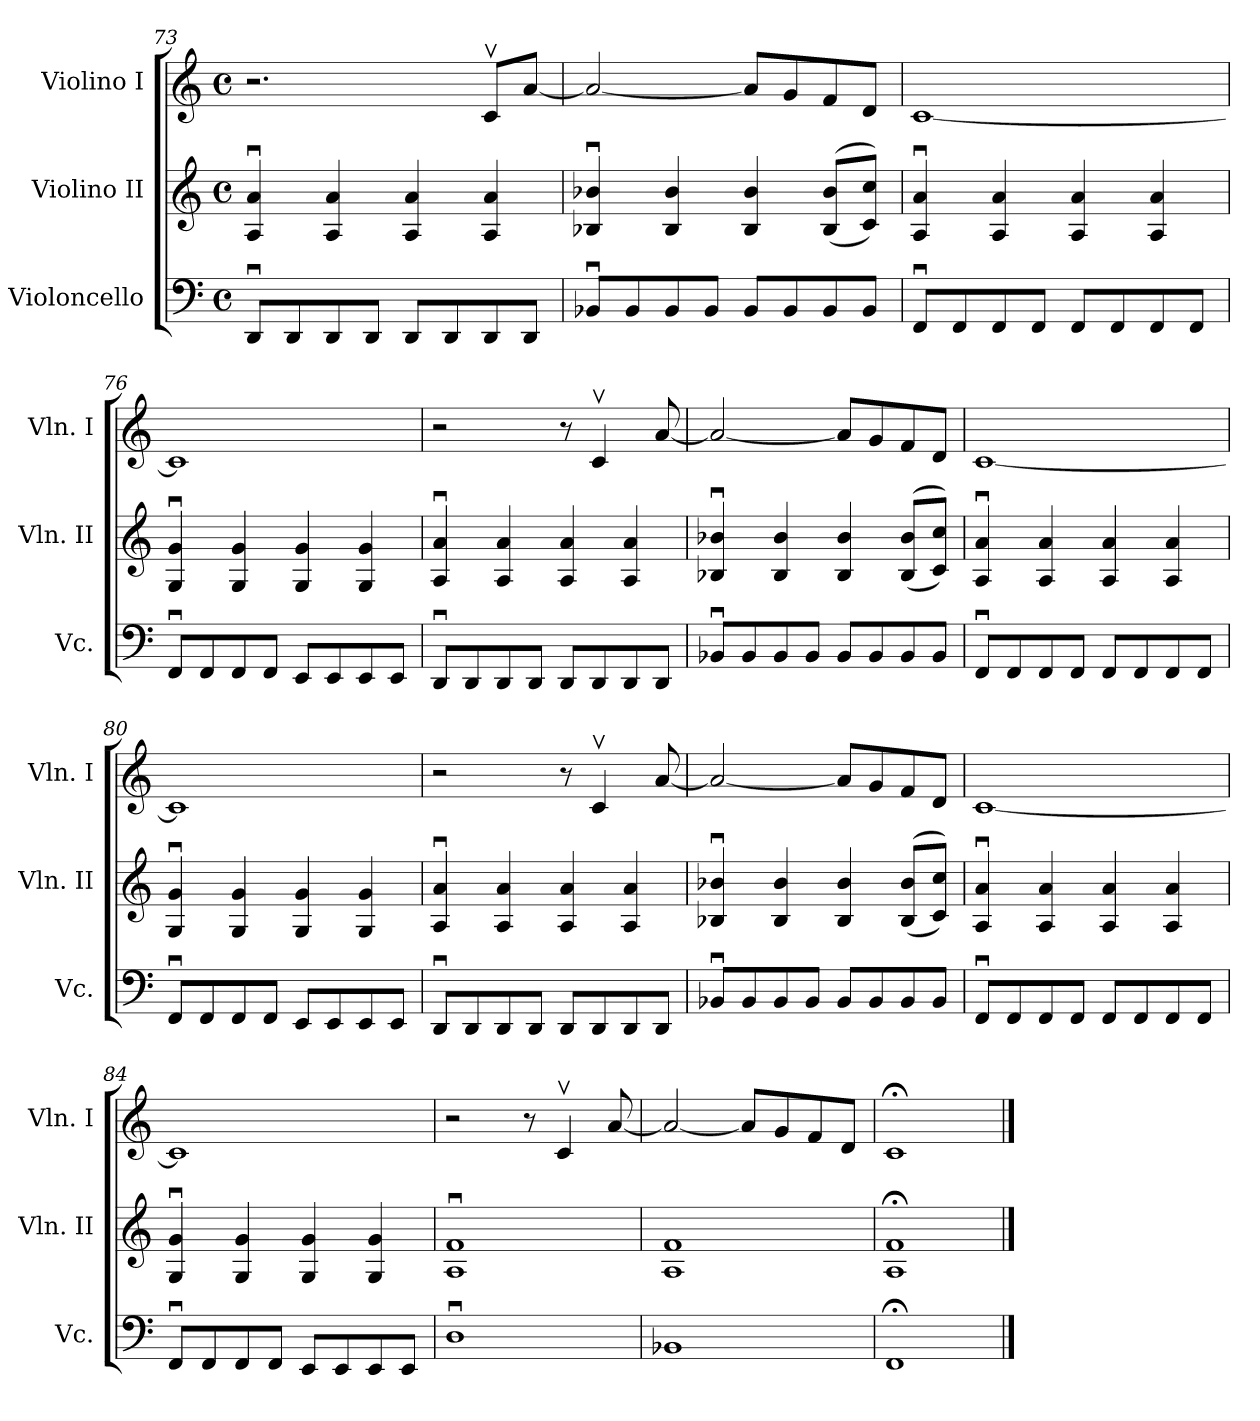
**kern	**kern	**kern
*part3	*part2	*part1
*staff3	*staff2	*staff1
*I"Violoncello	*I"Violino II	*I"Violino I
*I'Vc.	*I'Vln. II	*I'Vln. I
*clefF4	*clefG2	*clefG2
*	*	*ITrd-7c-12
*k[]	*k[]	*k[]
*M4/4	*M4/4	*M4/4
*met(c)	*met(c)	*met(c)
=73	=73	=73
8DDu/L	4A/u 4a/u	2.r
8DD/	.	.
8DD/	4A/ 4a/	.
8DD/J	.	.
8DD/L	4A/ 4a/	.
8DD/	.	.
8DD/	4A/ 4a/	8ccv/L
8DD/J	.	[8aa/J
=74	=74	=74
8BB-Xu/L	4B-X/u 4b-X/u	2aa/_
8BB-/	.	.
8BB-/	4B-/ 4b-/	.
8BB-/J	.	.
8BB-/L	4B-/ 4b-/	8aa/L]
8BB-/	.	8gg/
8BB-/	(>(8B-/ 8b-/L	8ff/
8BB-/J	8c/ 8cc/J))	8dd/J
=75	=75	=75
8FFu/L	4A/u 4a/u	[1cc
8FF/	.	.
8FF/	4A/ 4a/	.
8FF/J	.	.
8FF/L	4A/ 4a/	.
8FF/	.	.
8FF/	4A/ 4a/	.
8FF/J	.	.
=76	=76	=76
8FFu/L	4G/u 4g/u	1cc]
8FF/	.	.
8FF/	4G/ 4g/	.
8FF/J	.	.
8EE/L	4G/ 4g/	.
8EE/	.	.
8EE/	4G/ 4g/	.
8EE/J	.	.
!!LO:LB:g=z
=77	=77	=77
8DDu/L	4A/u 4a/u	2r
8DD/	.	.
8DD/	4A/ 4a/	.
8DD/J	.	.
8DD/L	4A/ 4a/	8r
8DD/	.	4ccv/
8DD/	4A/ 4a/	.
8DD/J	.	[8aa/
=78	=78	=78
8BB-Xu/L	4B-X/u 4b-X/u	2aa/_
8BB-/	.	.
8BB-/	4B-/ 4b-/	.
8BB-/J	.	.
8BB-/L	4B-/ 4b-/	8aa/L]
8BB-/	.	8gg/
8BB-/	(>(8B-/ 8b-/L	8ff/
8BB-/J	8c/ 8cc/J))	8dd/J
=79	=79	=79
8FFu/L	4A/u 4a/u	[1cc
8FF/	.	.
8FF/	4A/ 4a/	.
8FF/J	.	.
8FF/L	4A/ 4a/	.
8FF/	.	.
8FF/	4A/ 4a/	.
8FF/J	.	.
=80	=80	=80
8FFu/L	4G/u 4g/u	1cc]
8FF/	.	.
8FF/	4G/ 4g/	.
8FF/J	.	.
8EE/L	4G/ 4g/	.
8EE/	.	.
8EE/	4G/ 4g/	.
8EE/J	.	.
=81	=81	=81
8DDu/L	4A/u 4a/u	2r
8DD/	.	.
8DD/	4A/ 4a/	.
8DD/J	.	.
8DD/L	4A/ 4a/	8r
8DD/	.	4ccv/
8DD/	4A/ 4a/	.
8DD/J	.	[8aa/
!!LO:LB:g=z
=82	=82	=82
8BB-Xu/L	4B-X/u 4b-X/u	2aa/_
8BB-/	.	.
8BB-/	4B-/ 4b-/	.
8BB-/J	.	.
8BB-/L	4B-/ 4b-/	8aa/L]
8BB-/	.	8gg/
8BB-/	(>(8B-/ 8b-/L	8ff/
8BB-/J	8c/ 8cc/J))	8dd/J
=83	=83	=83
8FFu/L	4A/u 4a/u	[1cc
8FF/	.	.
8FF/	4A/ 4a/	.
8FF/J	.	.
8FF/L	4A/ 4a/	.
8FF/	.	.
8FF/	4A/ 4a/	.
8FF/J	.	.
=84	=84	=84
8FFu/L	4G/u 4g/u	1cc]
8FF/	.	.
8FF/	4G/ 4g/	.
8FF/J	.	.
8EE/L	4G/ 4g/	.
8EE/	.	.
8EE/	4G/ 4g/	.
8EE/J	.	.
=85	=85	=85
1Du	1Au 1fu	2r
.	.	8r
.	.	4ccv/
.	.	[8aa/
=86	=86	=86
1BB-X	1A 1f	2aa/_
.	.	8aa/L]
.	.	8gg/
.	.	8ff/
.	.	8dd/J
=87	=87	=87
1FF;<	1A;< 1f;<	1cc;<
==	==	==
*-	*-	*-
